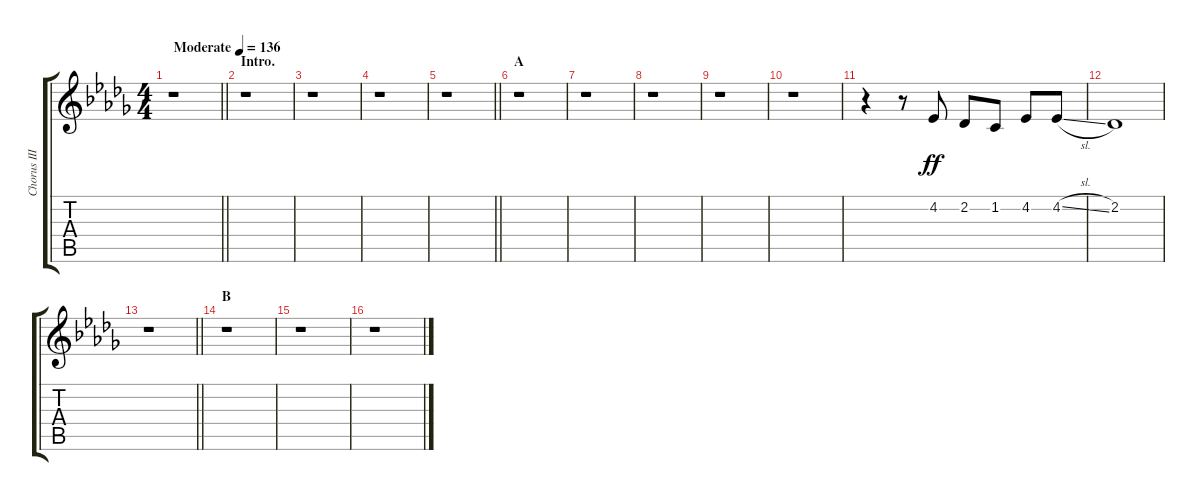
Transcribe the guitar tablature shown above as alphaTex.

\track ("Chorus III" "Chorus III") {instrument voiceoohs}
\staff {score tabs}
\tuning (E4 B3 G3 D3 A2 E2) {hide}
\ts (4 4)
\tempo (136 "Moderate")
\clef g2
\barLineRight lightlight
\ks db
r.1{dy ff instrument voiceoohs} |
\section ("" "Intro.")
r.1 |
r.1 |
r.1 |
\barLineRight lightlight
r.1 |
\section ("" "A")
r.1 |
r.1 |
r.1 |
r.1 |
r.1 |
r.4 r.8 4.2.8 2.2.8 1.2.8 4.2.8 4.2{sl}.8 |
2.2.1 |
\barLineRight lightlight
r.1 |
\section ("" "B")
r.1 |
r.1 |
r.1
